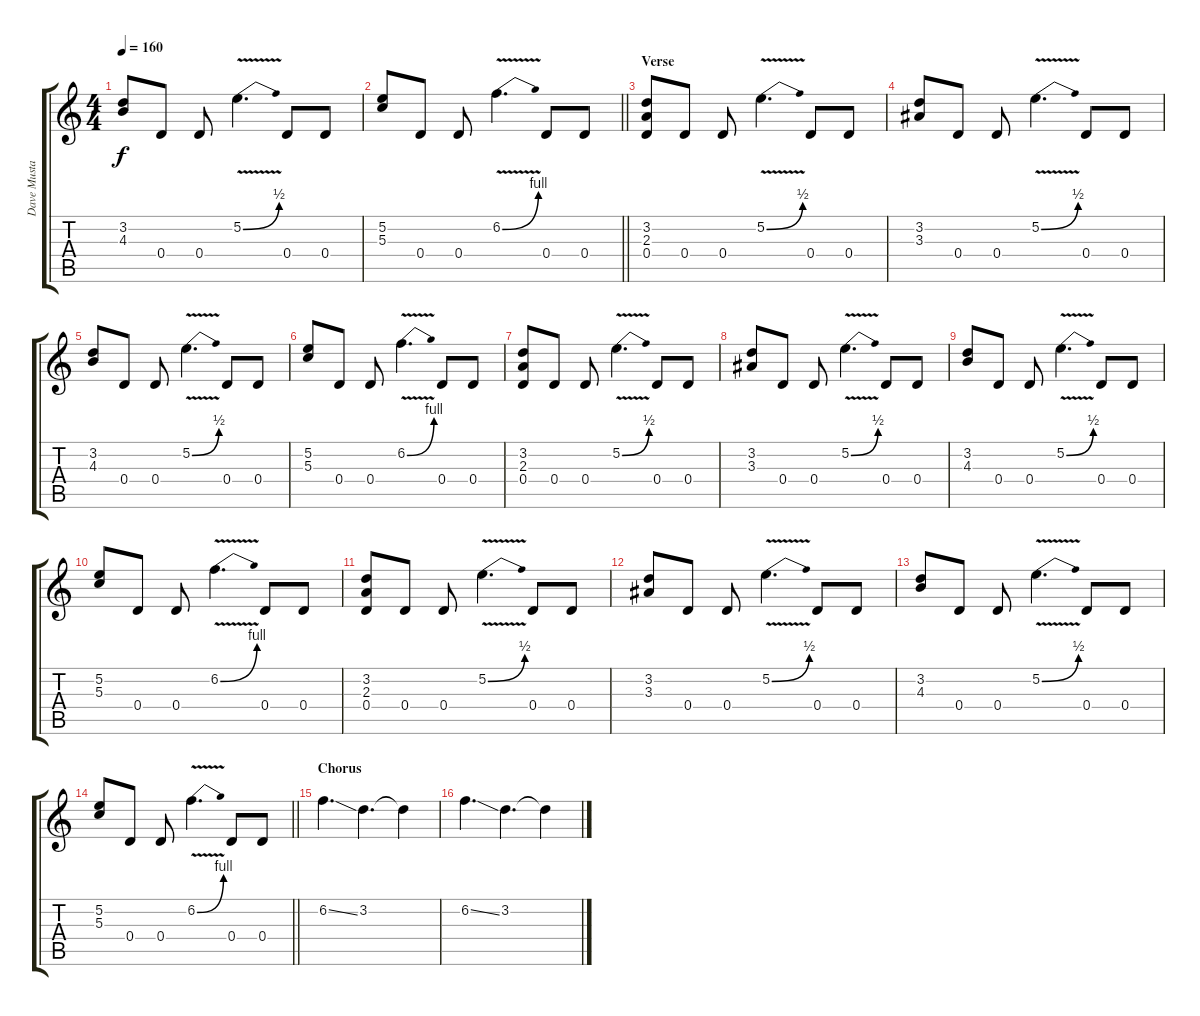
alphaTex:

\track ("Dave Mustaine" "Dave Musta") {instrument distortionguitar}
\staff {score tabs}
\tuning (E4 B3 G3 D3 A2 E2) {hide}
\ts (4 4)
\tempo 160
\clef g2
\ks c
(3.2 4.3).8{dy f} 0.4.8 0.4.8 5.2{be (bend 0 0 60 2) v}.4{d} 0.4.8 0.4.8 |
\barLineRight lightlight
(5.2 5.3).8 0.4.8 0.4.8 6.2{be (bend 0 0 60 4) v}.4{d} 0.4.8 0.4.8 |
\section ("" "Verse")
(3.2 2.3 0.4).8 0.4.8 0.4.8 5.2{be (bend 0 0 60 2) v}.4{d} 0.4.8 0.4.8 |
(3.2 3.3).8 0.4.8 0.4.8 5.2{be (bend 0 0 60 2) v}.4{d} 0.4.8 0.4.8 |
(3.2 4.3).8 0.4.8 0.4.8 5.2{be (bend 0 0 60 2) v}.4{d} 0.4.8 0.4.8 |
(5.2 5.3).8 0.4.8 0.4.8 6.2{be (bend 0 0 60 4) v}.4{d} 0.4.8 0.4.8 |
(3.2 2.3 0.4).8 0.4.8 0.4.8 5.2{be (bend 0 0 60 2) v}.4{d} 0.4.8 0.4.8 |
(3.2 3.3).8 0.4.8 0.4.8 5.2{be (bend 0 0 60 2) v}.4{d} 0.4.8 0.4.8 |
(3.2 4.3).8 0.4.8 0.4.8 5.2{be (bend 0 0 60 2) v}.4{d} 0.4.8 0.4.8 |
(5.2 5.3).8 0.4.8 0.4.8 6.2{be (bend 0 0 60 4) v}.4{d} 0.4.8 0.4.8 |
(3.2 2.3 0.4).8 0.4.8 0.4.8 5.2{be (bend 0 0 60 2) v}.4{d} 0.4.8 0.4.8 |
(3.2 3.3).8 0.4.8 0.4.8 5.2{be (bend 0 0 60 2) v}.4{d} 0.4.8 0.4.8 |
(3.2 4.3).8 0.4.8 0.4.8 5.2{be (bend 0 0 60 2) v}.4{d} 0.4.8 0.4.8 |
\barLineRight lightlight
(5.2 5.3).8 0.4.8 0.4.8 6.2{be (bend 0 0 60 4) v}.4{d} 0.4.8 0.4.8 |
\section ("" "Chorus")
6.2{ss}.4{d} 3.2.4{d} 3.2{t}.4 |
6.2{ss}.4{d} 3.2.4{d} 3.2{t}.4
